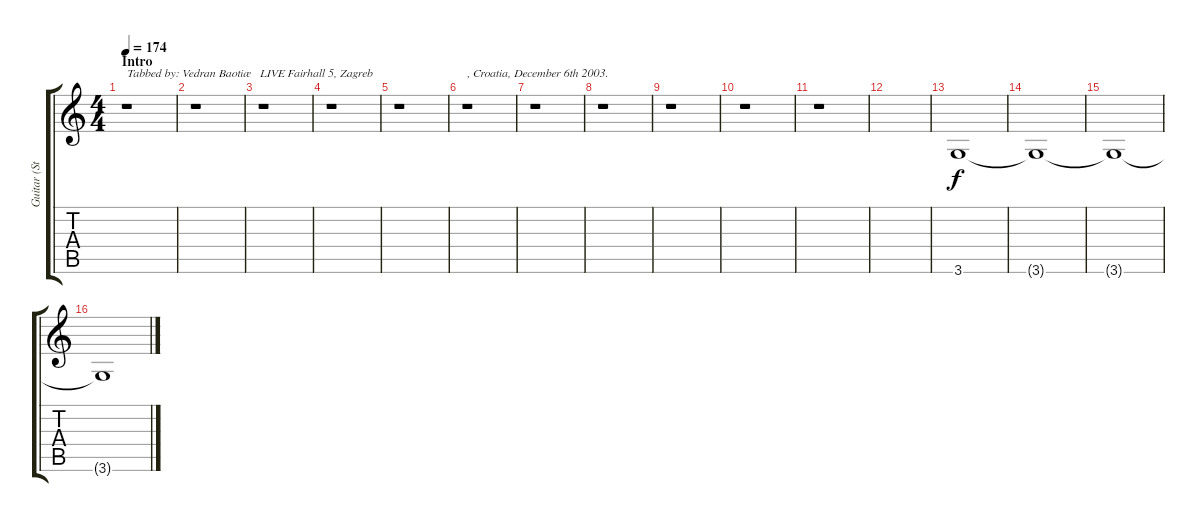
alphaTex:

\track ("Guitar (Steve Morse)" "Guitar (St") {instrument overdrivenguitar}
\staff {score tabs}
\tuning (E4 B3 G3 D3 A2 E2) {hide}
\ts (4 4)
\section ("" "Intro")
\tempo 174
\clef g2
\ks c
r.1{txt "Tabbed by: Vedran Baotiæ   LIVE Fairhall 5, Zagreb" dy f instrument overdrivenguitar} |
r.1 |
r.1 |
r.1 |
r.1 |
r.1{txt ", Croatia, December 6th 2003."} |
r.1 |
r.1 |
r.1 |
r.1 |
r.1 |
|
3.6.1{volume 16 instrument electricguitarclean} |
3.6{t}.1 |
3.6{t}.1 |
3.6{t}.1
